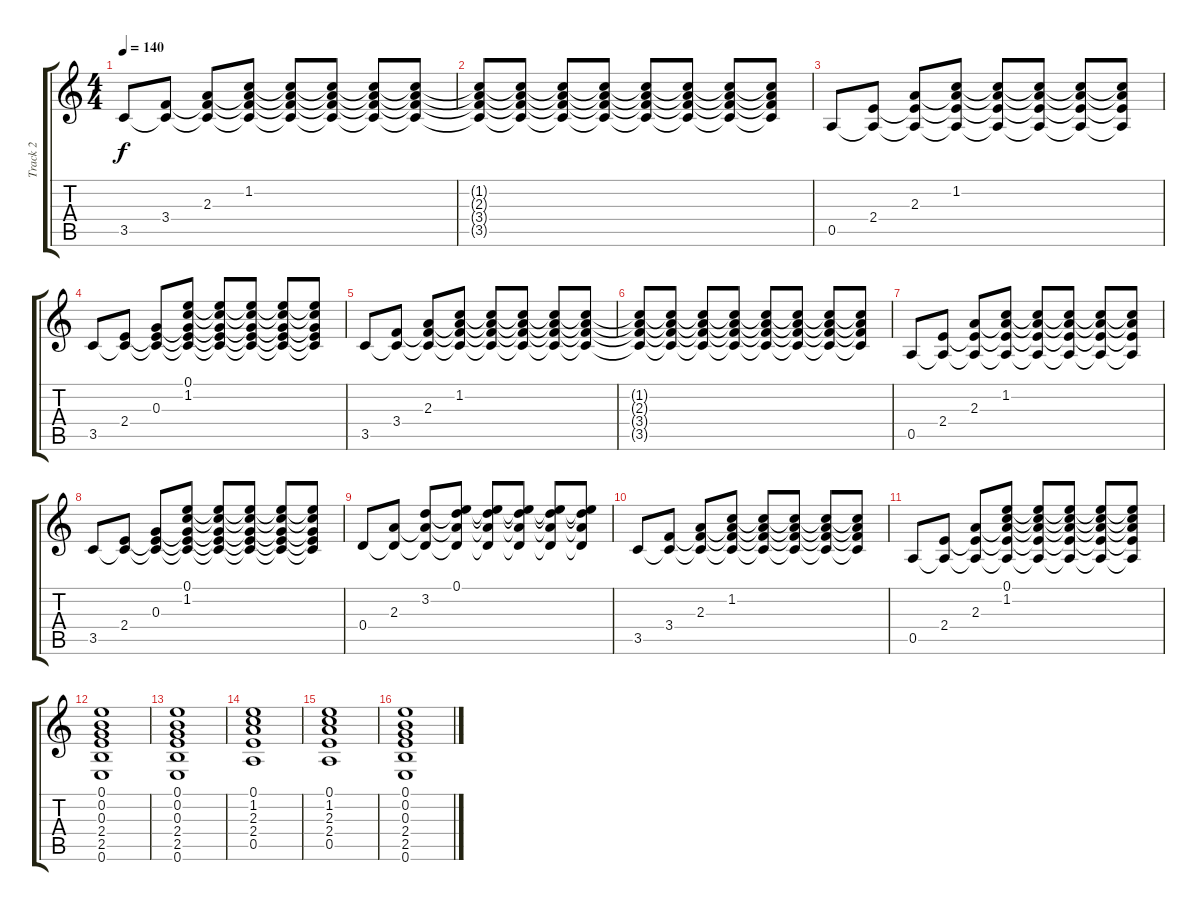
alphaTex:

\track ("Track 2" "Track 2") {instrument electricguitarjazz}
\staff {score tabs}
\tuning (E4 B3 G3 D3 A2 E2) {hide}
\ts (4 4)
\tempo 140
\clef g2
\ks c
3.5.8{dy f} (3.4 3.5{t}).8 (2.3 3.4{t} 3.5{t}).8 (1.2 2.3{t} 3.4{t} 3.5{t}).8 (1.2{t} 2.3{t} 3.4{t} 3.5{t}).8 (1.2{t} 2.3{t} 3.4{t} 3.5{t}).8 (1.2{t} 2.3{t} 3.4{t} 3.5{t}).8 (1.2{t} 2.3{t} 3.4{t} 3.5{t}).8 |
(1.2{t} 2.3{t} 3.4{t} 3.5{t}).8 (1.2{t} 2.3{t} 3.4{t} 3.5{t}).8 (1.2{t} 2.3{t} 3.4{t} 3.5{t}).8 (1.2{t} 2.3{t} 3.4{t} 3.5{t}).8 (1.2{t} 2.3{t} 3.4{t} 3.5{t}).8 (1.2{t} 2.3{t} 3.4{t} 3.5{t}).8 (1.2{t} 2.3{t} 3.4{t} 3.5{t}).8 (1.2{t} 2.3{t} 3.4{t} 3.5{t}).8 |
0.5.8 (2.4 0.5{t}).8 (2.3 2.4{t} 0.5{t}).8 (1.2 2.3{t} 2.4{t} 0.5{t}).8 (1.2{t} 2.3{t} 2.4{t} 0.5{t}).8 (1.2{t} 2.3{t} 2.4{t} 0.5{t}).8 (1.2{t} 2.3{t} 2.4{t} 0.5{t}).8 (1.2{t} 2.3{t} 2.4{t} 0.5{t}).8 |
3.5.8 (2.4 3.5{t}).8 (0.3 2.4{t} 3.5{t}).8 (0.1 1.2 0.3{t} 2.4{t} 3.5{t}).8 (0.1{t} 1.2{t} 0.3{t} 2.4{t} 3.5{t}).8 (0.1{t} 1.2{t} 0.3{t} 2.4{t} 3.5{t}).8 (0.1{t} 1.2{t} 0.3{t} 2.4{t} 3.5{t}).8 (0.1{t} 1.2{t} 0.3{t} 2.4{t} 3.5{t}).8 |
3.5.8 (3.4 3.5{t}).8 (2.3 3.4{t} 3.5{t}).8 (1.2 2.3{t} 3.4{t} 3.5{t}).8 (1.2{t} 2.3{t} 3.4{t} 3.5{t}).8 (1.2{t} 2.3{t} 3.4{t} 3.5{t}).8 (1.2{t} 2.3{t} 3.4{t} 3.5{t}).8 (1.2{t} 2.3{t} 3.4{t} 3.5{t}).8 |
(1.2{t} 2.3{t} 3.4{t} 3.5{t}).8 (1.2{t} 2.3{t} 3.4{t} 3.5{t}).8 (1.2{t} 2.3{t} 3.4{t} 3.5{t}).8 (1.2{t} 2.3{t} 3.4{t} 3.5{t}).8 (1.2{t} 2.3{t} 3.4{t} 3.5{t}).8 (1.2{t} 2.3{t} 3.4{t} 3.5{t}).8 (1.2{t} 2.3{t} 3.4{t} 3.5{t}).8 (1.2{t} 2.3{t} 3.4{t} 3.5{t}).8 |
0.5.8 (2.4 0.5{t}).8 (2.3 2.4{t} 0.5{t}).8 (1.2 2.3{t} 2.4{t} 0.5{t}).8 (1.2{t} 2.3{t} 2.4{t} 0.5{t}).8 (1.2{t} 2.3{t} 2.4{t} 0.5{t}).8 (1.2{t} 2.3{t} 2.4{t} 0.5{t}).8 (1.2{t} 2.3{t} 2.4{t} 0.5{t}).8 |
3.5.8 (2.4 3.5{t}).8 (0.3 2.4{t} 3.5{t}).8 (0.1 1.2 0.3{t} 2.4{t} 3.5{t}).8 (0.1{t} 1.2{t} 0.3{t} 2.4{t} 3.5{t}).8 (0.1{t} 1.2{t} 0.3{t} 2.4{t} 3.5{t}).8 (0.1{t} 1.2{t} 0.3{t} 2.4{t} 3.5{t}).8 (0.1{t} 1.2{t} 0.3{t} 2.4{t} 3.5{t}).8 |
0.4.8 (2.3 0.4{t}).8 (3.2 2.3{t} 0.4{t}).8 (0.1 3.2{t} 2.3{t} 0.4{t}).8 (0.1{t} 3.2{t} 2.3{t} 0.4{t}).8 (0.1{t} 3.2{t} 2.3{t} 0.4{t}).8 (0.1{t} 3.2{t} 2.3{t} 0.4{t}).8 (0.1{t} 3.2{t} 2.3{t} 0.4{t}).8 |
3.5.8 (3.4 3.5{t}).8 (2.3 3.4{t} 3.5{t}).8 (1.2 2.3{t} 3.4{t} 3.5{t}).8 (1.2{t} 2.3{t} 3.4{t} 3.5{t}).8 (1.2{t} 2.3{t} 3.4{t} 3.5{t}).8 (1.2{t} 2.3{t} 3.4{t} 3.5{t}).8 (1.2{t} 2.3{t} 3.4{t} 3.5{t}).8 |
0.5.8 (2.4 0.5{t}).8 (2.3 2.4{t} 0.5{t}).8 (0.1 1.2 2.3{t} 2.4{t} 0.5{t}).8 (0.1{t} 1.2{t} 2.3{t} 2.4{t} 0.5{t}).8 (0.1{t} 1.2{t} 2.3{t} 2.4{t} 0.5{t}).8 (0.1{t} 1.2{t} 2.3{t} 2.4{t} 0.5{t}).8 (0.1{t} 1.2{t} 2.3{t} 2.4{t} 0.5{t}).8 |
(0.1 0.2 0.3 2.4 2.5 0.6).1{volume 8 instrument electricguitarjazz} |
(0.1 0.2 0.3 2.4 2.5 0.6).1 |
(0.1 1.2 2.3 2.4 0.5).1 |
(0.1 1.2 2.3 2.4 0.5).1 |
(0.1 0.2 0.3 2.4 2.5 0.6).1
